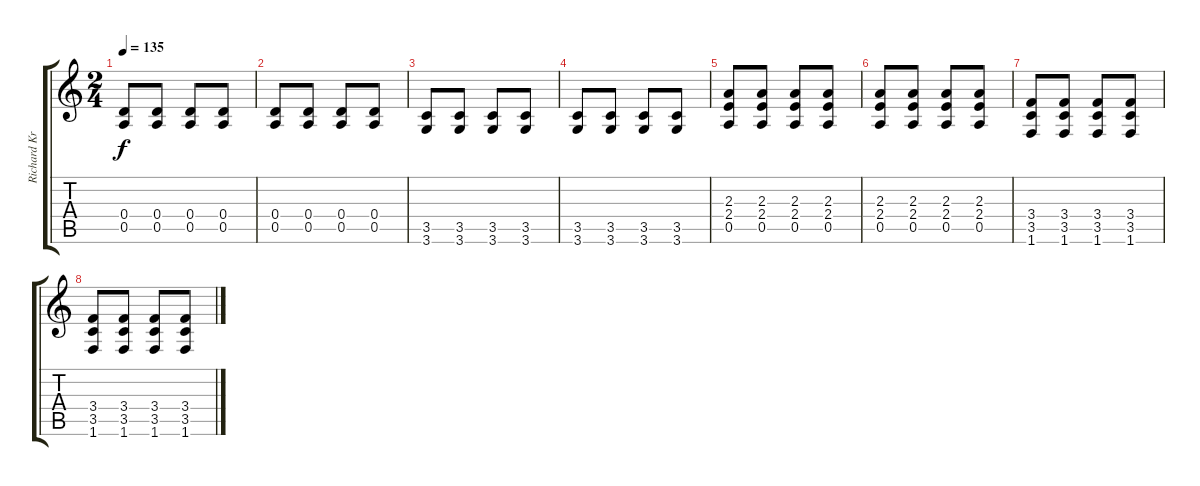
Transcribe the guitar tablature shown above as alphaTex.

\track ("Richard Kruspe / Main Guitar" "Richard Kr") {instrument distortionguitar}
\staff {score tabs}
\tuning (E4 B3 G3 D3 A2 E2) {hide}
\ts (2 4)
\tempo 135
\clef g2
\ks c
(0.4 0.5).8{dy f} (0.4 0.5).8 (0.4 0.5).8 (0.4 0.5).8 |
(0.4 0.5).8 (0.4 0.5).8 (0.4 0.5).8 (0.4 0.5).8 |
(3.5 3.6).8 (3.5 3.6).8 (3.5 3.6).8 (3.5 3.6).8 |
(3.5 3.6).8 (3.5 3.6).8 (3.5 3.6).8 (3.5 3.6).8 |
(2.3 2.4 0.5).8 (2.3 2.4 0.5).8 (2.3 2.4 0.5).8 (2.3 2.4 0.5).8 |
(2.3 2.4 0.5).8 (2.3 2.4 0.5).8 (2.3 2.4 0.5).8 (2.3 2.4 0.5).8 |
(3.4 3.5 1.6).8 (3.4 3.5 1.6).8 (3.4 3.5 1.6).8 (3.4 3.5 1.6).8 |
(3.4 3.5 1.6).8 (3.4 3.5 1.6).8 (3.4 3.5 1.6).8 (3.4 3.5 1.6).8
